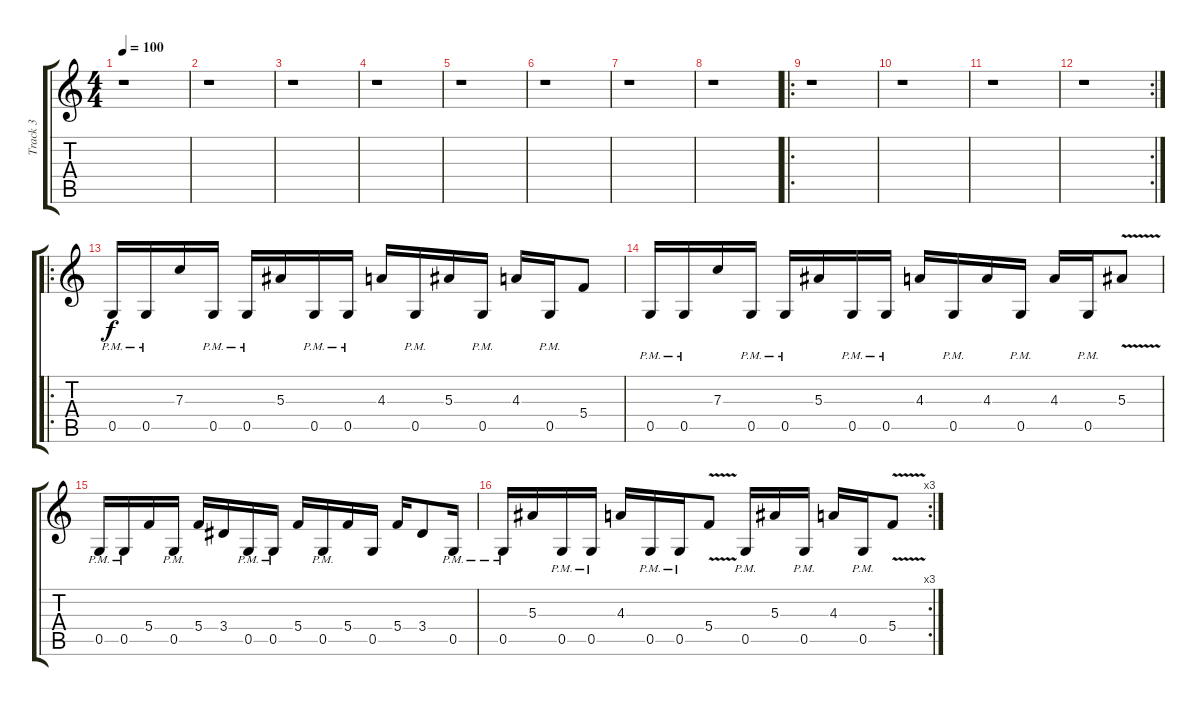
\track ("Track 3" "Track 3") {instrument overdrivenguitar}
\staff {score tabs}
\tuning (D4 A3 F3 C3 G2 D2) {hide}
\ts (4 4)
\tempo 100
\clef g2
\ks c
r.1{dy f instrument overdrivenguitar} |
r.1 |
r.1 |
r.1 |
r.1 |
r.1 |
r.1 |
r.1 |
\ro
r.1 |
r.1 |
r.1 |
\rc 2
r.1 |
\ro
0.5{pm}.16 0.5{pm}.16 7.3.16 0.5{pm}.16 0.5{pm}.16 5.3.16 0.5{pm}.16 0.5{pm}.16 4.3.16 0.5{pm}.16 5.3.16 0.5{pm}.16 4.3.16 0.5{pm}.16 5.4.8 |
0.5{pm}.16 0.5{pm}.16 7.3.16 0.5{pm}.16 0.5{pm}.16 5.3.16 0.5{pm}.16 0.5{pm}.16 4.3.16 0.5{pm}.16 4.3.16 0.5{pm}.16 4.3.16 0.5{pm}.16 5.3{v}.8 |
0.5{pm}.16 0.5{pm}.16 5.4.16 0.5{pm}.16 5.4.16 3.4.16 0.5{pm}.16 0.5{pm}.16 5.4.16 0.5{pm}.16 5.4.16 0.5.16 5.4.16 3.4.8 0.5{pm}.16 |
\rc 3
0.5{pm}.16 5.3.16 0.5{pm}.16 0.5{pm}.16 4.3.16 0.5{pm}.16 0.5{pm}.16 5.4{v}.8 0.5{pm}.16 5.3.16 0.5{pm}.16 4.3.16 0.5{pm}.16 5.4{v}.8
